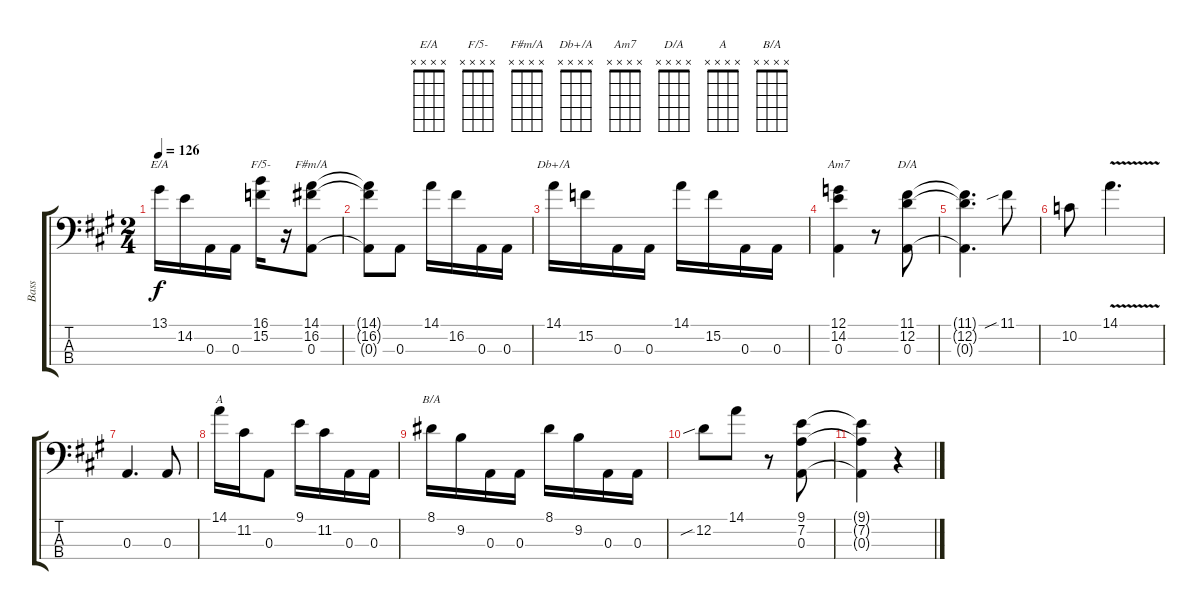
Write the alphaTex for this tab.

\track ("Bass" "Bass") {instrument fretlessbass}
\staff {score tabs}
\tuning (G2 D2 A1 E1) {hide}
\chord ("E/A" x x x x)
\chord ("F/5-" x x x x)
\chord ("F#m/A" x x x x)
\chord ("Db+/A" x x x x)
\chord ("Am7" x x x x)
\chord ("D/A" x x x x)
\chord ("A" x x x x)
\chord ("B/A" x x x x)
\ts (2 4)
\tempo 126
\clef f4
\ks a
13.1.16{ch "E/A" dy f} 14.2.16 0.3.16 0.3.16 (16.1 15.2).16{ch "F/5-"} r.16 (14.1 16.2 0.3).8{ch "F#m/A"} |
(14.1{t} 16.2{t} 0.3{t}).8 0.3.8 14.1.16 16.2.16 0.3.16 0.3.16 |
14.1.16{ch "Db+/A"} 15.2.16 0.3.16 0.3.16 14.1.16 15.2.16 0.3.16 0.3.16 |
(12.1 14.2 0.3).4{ch "Am7"} r.8 (11.1 12.2 0.3).8{ch "D/A"} |
(11.1{t} 12.2{t} 0.3{t}).4{d} 11.1{sib}.8 |
10.2.8 14.1{v}.4{d} |
0.3.4{d} 0.3.8 |
14.1.16{ch "A"} 11.2.16 0.3.8 9.1.16 11.2.16 0.3.16 0.3.16 |
8.1.16{ch "B/A"} 9.2.16 0.3.16 0.3.16 8.1.16 9.2.16 0.3.16 0.3.16 |
12.2{sib}.8 14.1.8 r.8 (9.1 7.2 0.3).8 |
(9.1{t} 7.2{t} 0.3{t}).4 r.4
